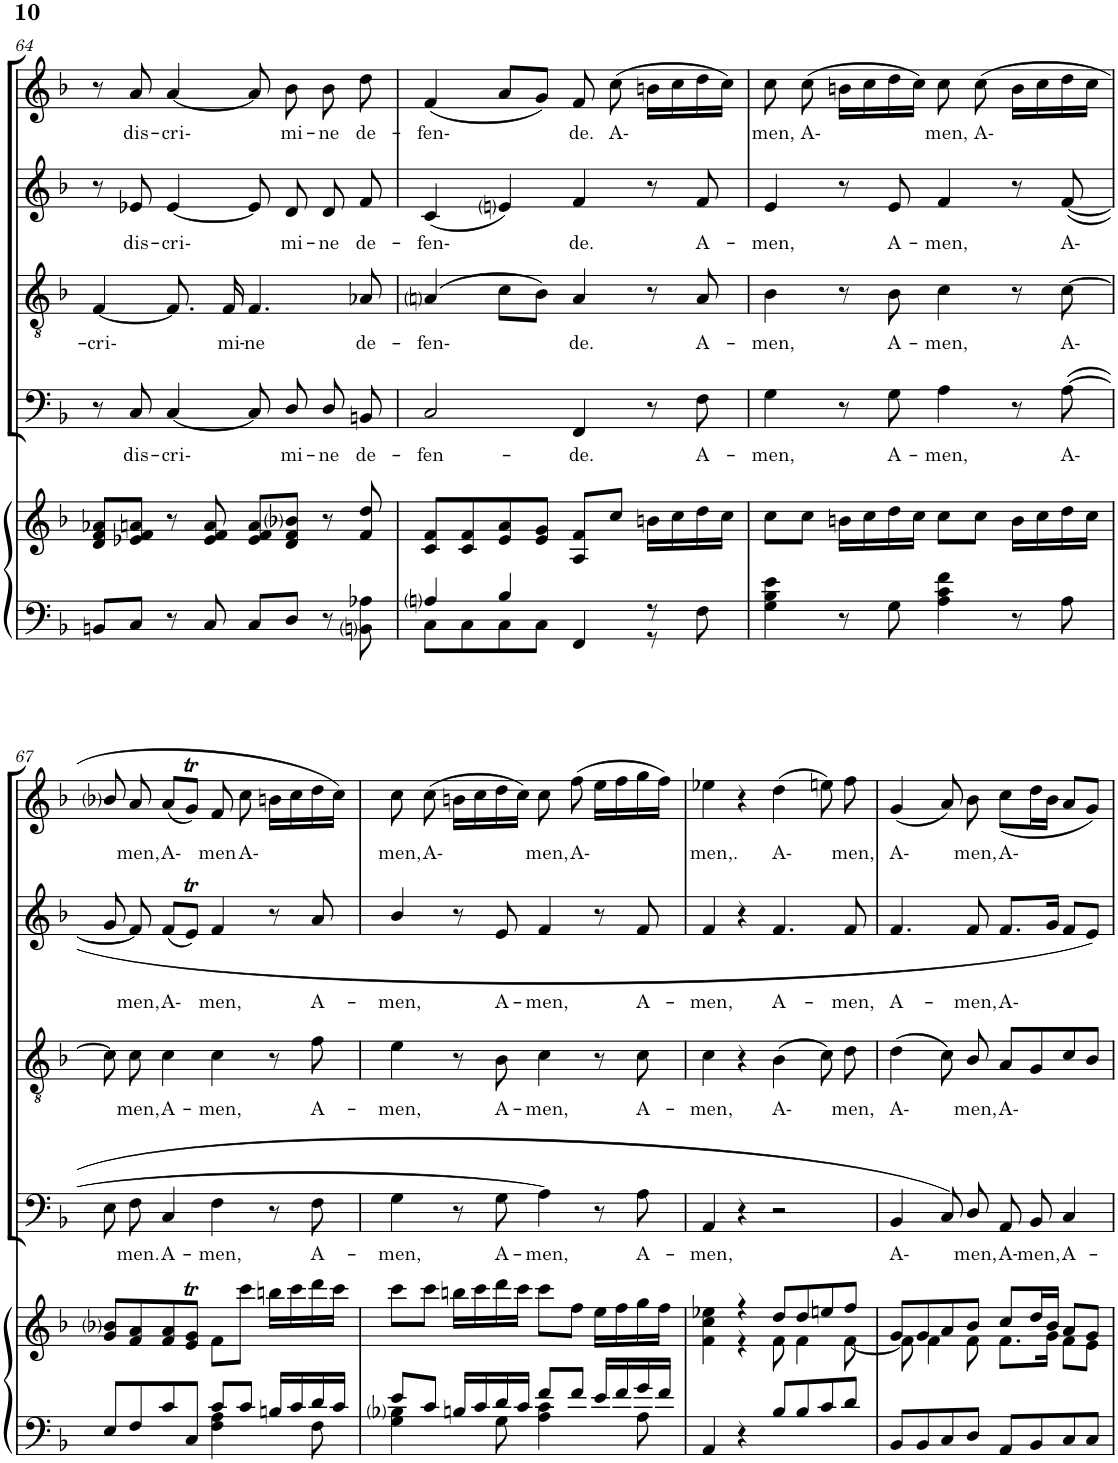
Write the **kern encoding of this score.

**kern	**kern	**kern	**text	**kern	**text	**kern	**text	**kern	**text
*part5	*part5	*part4	*part4	*part3	*part3	*part2	*part2	*part1	*part1
*staff6	*staff5	*staff4	*staff4	*staff3	*staff3	*staff2	*staff2	*staff1	*staff1
*I"Midi_20	*	*I"B	*	*I"T	*	*I"A	*	*I"S	*
!!LO:PB:g=z
*clefF4	*clefG2	*clefF4	*	*clefGv2	*	*clefG2	*	*clefG2	*
*k[b-]	*k[b-]	*k[b-]	*	*k[b-]	*	*k[b-]	*	*k[b-]	*
*F:	*F:	*F:	*	*F:	*	*F:	*	*F:	*
*M4/4	*M4/4	*M4/4	*	*M4/4	*	*M4/4	*	*M4/4	*
*met(c)	*met(c)	*met(c)	*	*met(c)	*	*met(c)	*	*met(c)	*
=64	=64	=64	=64	=64	=64	=64	=64	=64	=64
*^	*	*	*	*	*	*	*	*	*
!	!	!	!	!	!	!LO:LY:b	!	!	!	!
8BBn/L	2ryy	8d/ 8f/ 8a-X/L	8r	.	[4F/	-cri-	8r	.	8r	.
!	!	!	!	!LO:LY:b	!	!	!	!LO:LY:b	!	!LO:LY:b
8C/J	.	8e-X/ 8f/ 8an/J	8C/	dis-	.	.	8e-X/	dis-	8a/	dis-
!	!	!	!	!LO:LY:b	!	!	!	!LO:LY:b	!	!LO:LY:b
8r	.	8r	[4C/	-cri-	8.F/]	.	[4e-/	-cri-	[4a/	-cri-
8C/	.	8e-/ 8f/ 8a/	.	.	.	.	.	.	.	.
!	!	!	!	!	!	!LO:LY:b	!	!	!	!
.	.	.	.	.	16F/	mi-	.	.	.	.
!	!	!	!	!	!	!LO:LY:b	!	!	!	!
8C/L	2ryy	8e-/ 8f/ 8a/L	8C/L]	.	4.F/	-ne	8e-/]	.	8a/]	.
!	!	!	!	!LO:LY:b	!	!	!	!LO:LY:b	!	!LO:LY:b
8D/J	.	8d/ 8f/ 8b-i/J	8D/J	mi-	.	.	8d/	mi-	8b-\	mi-
!	!	!	!	!LO:LY:b	!	!	!	!LO:LY:b	!	!LO:LY:b
8r	.	8r	8D/L	-ne	.	.	8d/	-ne	8b-\	-ne
!	!	!	!	!LO:LY:b	!	!LO:LY:b	!	!LO:LY:b	!	!LO:LY:b
8BBni\ 8A-X\	.	8f/ 8dd/	8BBn/J	de-	8A-X/	de-	8f/	de-	8dd\	de-
=65	=65	=65	=65	=65	=65	=65	=65	=65	=65	=65
!	!	!	!	!LO:LY:b	!	!LO:LY:b	!	!LO:LY:b	!	!LO:LY:b
4Ani/	8C\L	8c/ 8f/L	2C/	-fen-	(>4Ani/	-fen-	(<4c/	-fen-	(<4f/	-fen-
.	8C\	8c/ 8f/	.	.	.	.	.	.	.	.
4B-/	8C\	8e/ 8a/	.	.	8c\L	.	4eni/)	.	8a/L	.
.	8C\J	8e/ 8g/J	.	.	8B-\J)	.	.	.	8g/J)	.
!	!	!	!	!LO:LY:b	!	!LO:LY:b	!	!LO:LY:b	!	!LO:LY:b
4FF/	4ryy	8A/ 8f/L	4FF/	-de.	4A/	de.	4f/	de.	8f/	de.
!	!	!	!	!	!	!	!	!	!	!LO:LY:b
.	.	8cc/J	.	.	.	.	.	.	(>8cc\	A-
8r	8r	16bn\LL	8r	.	8r	.	8r	.	16bn\LL	.
.	.	16cc\	.	.	.	.	.	.	16cc\	.
!	!	!	!	!LO:LY:b	!	!LO:LY:b	!	!LO:LY:b	!	!
8F\	8ryy	16dd\	8F\	A-	8A/	A-	8f/	A-	16dd\	.
.	.	16cc\JJ	.	.	.	.	.	.	16cc\JJ)	.
=66	=66	=66	=66	=66	=66	=66	=66	=66	=66	=66
!	!	!	!	!LO:LY:b	!	!LO:LY:b	!	!LO:LY:b	!	!LO:LY:b
4G\ 4B-\ 4e\	2ryy	8cc\L	4G\	-men,	4B-\	-men,	4e/	-men,	8cc\	men,
!	!	!	!	!	!	!	!	!	!	!LO:LY:b
.	.	8cc\J	.	.	.	.	.	.	(>8cc\	A-
8r	.	16bn\LL	8r	.	8r	.	8r	.	16bn\LL	.
.	.	16cc\	.	.	.	.	.	.	16cc\	.
!	!	!	!	!LO:LY:b	!	!LO:LY:b	!	!LO:LY:b	!	!
8G\	.	16dd\	8G\	A-	8B-\	A-	8e/	A-	16dd\	.
.	.	16cc\JJ	.	.	.	.	.	.	16cc\JJ)	.
!	!	!	!	!LO:LY:b	!	!LO:LY:b	!	!LO:LY:b	!	!LO:LY:b
4A\ 4c\ 4f\	2ryy	8cc\L	4A\	-men,	4c\	-men,	4f/	-men,	8cc\	men,
!	!	!	!	!	!	!	!	!	!	!LO:LY:b
.	.	8cc\J	.	.	.	.	.	.	(>8cc\	A-
8r	.	16b\LL	8r	.	8r	.	8r	.	16b\LL	.
.	.	16cc\	.	.	.	.	.	.	16cc\	.
!	!	!	!	!LO:LY:b	!	!LO:LY:b	!	!LO:LY:b	!	!
8A\	.	16dd\	(>[8A\	A-	[8c\	A-	(<[8f/	A-	16dd\	.
.	.	16cc\JJ	.	.	.	.	.	.	16cc\JJ	.
!!LO:LB:g=z
=67	=67	=67	=67	=67	=67	=67	=67	=67	=67	=67
*	*	*^	*	*	*	*	*	*	*	*
8E/L	2ryy	8g/ 8b-i/L	1ryy	8E\L	.	8c\]	.	8g/	.	8b-i/	.
!	!	!	!	!	!LO:LY:b	!	!LO:LY:b	!	!LO:LY:b	!	!LO:LY:b
8F/	.	8f/ 8a/	.	8F\J	men.	8c\	men,	8f/]	men,	8a/	men,
!	!	!	!	!	!LO:LY:b	!	!LO:LY:b	!	!LO:LY:b	!	!LO:LY:b
8c/	.	8f/ 8a/	.	4C/	A-	4c\	A-	(<8f/L	A-	(<8a/L	A-
8C/J	.	8e/T 8g/TJ	.	.	.	.	.	8et/J)	.	8gT/J)	.
!	!	!	!	!	!LO:LY:b	!	!LO:LY:b	!	!LO:LY:b	!	!LO:LY:b
8c/L	4F\ 4A\	8f\L	.	4F\	-men,	4c\	-men,	4f/	men,	8f/	men
!	!	!	!	!	!	!	!	!	!	!	!LO:LY:b
8c/J	.	8ccc\J	.	.	.	.	.	.	.	8cc\	A-
16Bn/LL	8ryy	16bbn\LL	.	8r	.	8r	.	8r	.	16bn\LL	.
16c/	.	16ccc\	.	.	.	.	.	.	.	16cc\	.
!	!	!	!	!	!LO:LY:b	!	!LO:LY:b	!	!LO:LY:b	!	!
16d/	8F\	16ddd\	.	8F\	A-	8f\	A-	8a/	A-	16dd\	.
16c/JJ	.	16ccc\JJ	.	.	.	.	.	.	.	16cc\JJ)	.
=68	=68	=68	=68	=68	=68	=68	=68	=68	=68	=68	=68
!	!	!	!	!	!LO:LY:b	!	!LO:LY:b	!	!LO:LY:b	!	!LO:LY:b
8e/L	4G\ 4B-i\	8ccc\L	1ryy	4G\	-men,	4e\	-men,	4b-/	-men,	8cc\	men,
!	!	!	!	!	!	!	!	!	!	!	!LO:LY:b
8c/J	.	8ccc\J	.	.	.	.	.	.	.	(>8cc\	A-
16Bn/LL	8ryy	16bbn\LL	.	8r	.	8r	.	8r	.	16bn\LL	.
16c/	.	16ccc\	.	.	.	.	.	.	.	16cc\	.
!	!	!	!	!	!LO:LY:b	!	!LO:LY:b	!	!LO:LY:b	!	!
16d/	8G\	16ddd\	.	8G\	A-	8B-\	A-	8e/	A-	16dd\	.
16c/JJ	.	16ccc\JJ	.	.	.	.	.	.	.	16cc\JJ)	.
!	!	!	!	!	!LO:LY:b	!	!LO:LY:b	!	!LO:LY:b	!	!LO:LY:b
8f/L	4A\ 4c\	8ccc\L	.	4A\]	-men,	4c\	-men,	4f/	-men,	8cc\	men,
!	!	!	!	!	!	!	!	!	!	!	!LO:LY:b
8f/J	.	8ff\J	.	.	.	.	.	.	.	(>8ff\	A-
16e/LL	8ryy	16ee\LL	.	8r	.	8r	.	8r	.	16ee\LL	.
16f/	.	16ff\	.	.	.	.	.	.	.	16ff\	.
!	!	!	!	!	!LO:LY:b	!	!LO:LY:b	!	!LO:LY:b	!	!
16g/	8A\	16gg\	.	8A\	A-	8c\	A-	8f/	A-	16gg\	.
16f/JJ	.	16ff\JJ	.	.	.	.	.	.	.	16ff\JJ)	.
=69	=69	=69	=69	=69	=69	=69	=69	=69	=69	=69	=69
!	!	!	!	!	!LO:LY:b	!	!LO:LY:b	!	!LO:LY:b	!	!LO:LY:b
4AA/	1ryy	4f\ 4cc\ 4ee-X\	4ryy	4AA/	-men,	4c\	-men,	4f/	-men,	4ee-X\	men,.
4r	.	4r	4r	4r	.	4r	.	4r	.	4r	.
!	!	!	!	!	!	!	!LO:LY:b	!	!LO:LY:b	!	!LO:LY:b
8B-/L	.	8dd/L	8f\	2r	.	(>4B-\	A-	4.f/	A-	(>4dd\	A-
8B-/	.	8dd/	4f\	.	.	.	.	.	.	.	.
8c/	.	8een/	.	.	.	8c\)	.	.	.	8een\)	.
!	!	!	!	!	!	!	!LO:LY:b	!	!LO:LY:b	!	!LO:LY:b
8d/J	.	8ff/J	[8f\	.	.	8d\	men,	8f/	-men,	8ff\	men,
*v	*v	*	*	*	*	*	*	*	*	*	*
=70	=70	=70	=70	=70	=70	=70	=70	=70	=70	=70
!	!	!	!	!LO:LY:b	!	!LO:LY:b	!	!LO:LY:b	!	!LO:LY:b
8BB-/L	8g/L	8f\]	4BB-/	A-	(>4d\	A-	4.f/	A-	(<4g/	A-
8BB-/	8g/	4f\	.	.	.	.	.	.	.	.
8C/	8a/	.	8C/L)	.	8c\)	.	.	.	8a/)	.
!	!	!	!	!LO:LY:b	!	!LO:LY:b	!	!LO:LY:b	!	!LO:LY:b
8D/J	8b-/J	8f\	8D/J	men,	8B-/	men,	8f/	-men,	8b-\	men,
!	!	!	!	!LO:LY:b	!	!LO:LY:b	!	!LO:LY:b	!	!LO:LY:b
8AA/L	8cc/L	8.f\L	8AA/L	A-	8A/L	A-	8.f/L	A-	(<8cc\L	A-
!	!	!	!	!LO:LY:b	!	!	!	!	!	!
8BB-/	16dd/L	.	8BB-/J	-men,	8G/	.	.	.	16dd\L	.
.	16b-/JJ	16g\Jk	.	.	.	.	16g/Jk	.	16b-\JJ	.
!	!	!	!	!LO:LY:b	!	!	!	!	!	!
8C/	8a/L	8f\L	4C/	A-	8c/	.	8f/L	.	8a/L	.
8C/J	8g/J	8e\J	.	.	8B-/J	.	8e/J)	.	8g/J)	.
*	*v	*v	*	*	*	*	*	*	*	*
=	=	=	=	=	=	=	=	=	=
*-	*-	*-	*-	*-	*-	*-	*-	*-	*-
